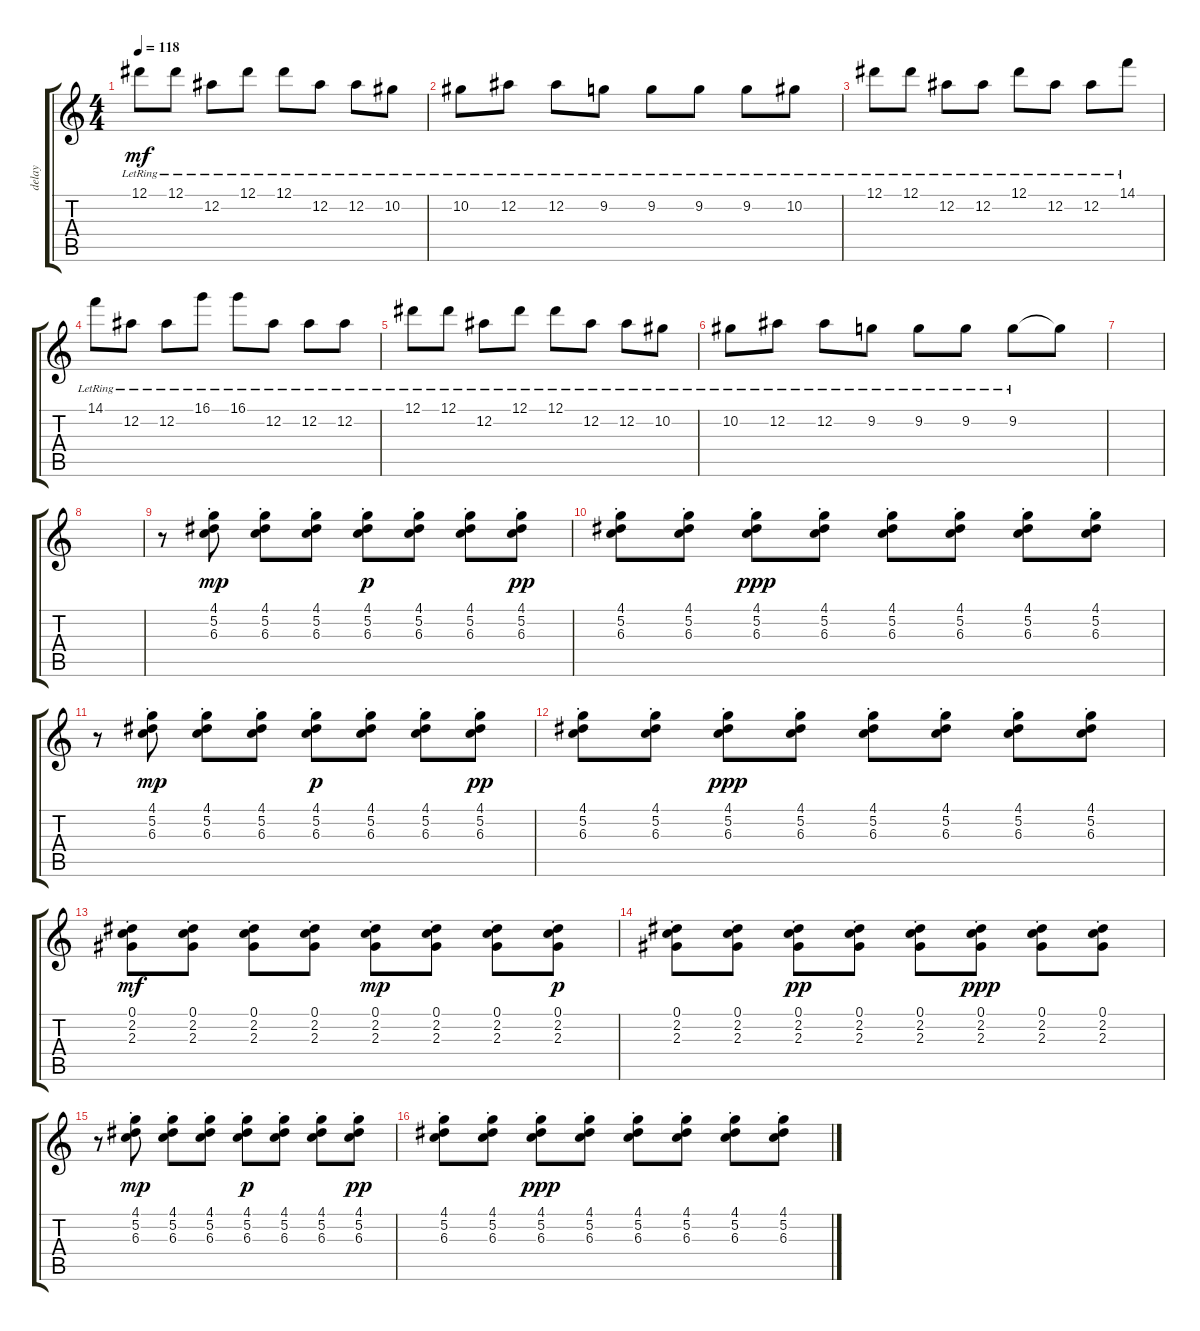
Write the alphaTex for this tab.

\track ("delay" "delay") {instrument electricguitarjazz}
\staff {score tabs}
\tuning (Eb4 Bb3 Gb3 Db3 Ab2 Eb2) {hide}
\ts (4 4)
\tempo 118
\clef g2
\ks c
12.1{lr}.8{dy mf} 12.1{lr}.8 12.2{lr}.8 12.1{lr}.8 12.1{lr}.8 12.2{lr}.8 12.2{lr}.8 10.2{lr}.8 |
10.2{lr}.8 12.2{lr}.8 12.2{lr}.8 9.2{lr}.8 9.2{lr}.8 9.2{lr}.8 9.2{lr}.8 10.2{lr}.8 |
12.1{lr}.8 12.1{lr}.8 12.2{lr}.8 12.2{lr}.8 12.1{lr}.8 12.2{lr}.8 12.2{lr}.8 14.1{lr}.8 |
14.1{lr}.8 12.2{lr}.8 12.2{lr}.8 16.1{lr}.8 16.1{lr}.8 12.2{lr}.8 12.2{lr}.8 12.2{lr}.8 |
12.1{lr}.8 12.1{lr}.8 12.2{lr}.8 12.1{lr}.8 12.1{lr}.8 12.2{lr}.8 12.2{lr}.8 10.2{lr}.8 |
10.2{lr}.8 12.2{lr}.8 12.2{lr}.8 9.2{lr}.8 9.2{lr}.8 9.2{lr}.8 9.2{lr}.8 9.2{t}.8 |
|
|
r.8 (4.1{st} 5.2{st} 6.3{st}).8{dy mp} (4.1{st} 5.2{st} 6.3{st}).8 (4.1{st} 5.2{st} 6.3{st}).8 (4.1{st} 5.2{st} 6.3{st}).8{dy p} (4.1{st} 5.2{st} 6.3{st}).8 (4.1{st} 5.2{st} 6.3{st}).8 (4.1{st} 5.2{st} 6.3{st}).8{dy pp} |
(4.1{st} 5.2{st} 6.3{st}).8 (4.1{st} 5.2{st} 6.3{st}).8 (4.1{st} 5.2{st} 6.3{st}).8{dy ppp} (4.1{st} 5.2{st} 6.3{st}).8 (4.1{st} 5.2{st} 6.3{st}).8 (4.1{st} 5.2{st} 6.3{st}).8 (4.1{st} 5.2{st} 6.3{st}).8 (4.1{st} 5.2{st} 6.3{st}).8 |
r.8 (4.1{st} 5.2{st} 6.3{st}).8{dy mp} (4.1{st} 5.2{st} 6.3{st}).8 (4.1{st} 5.2{st} 6.3{st}).8 (4.1{st} 5.2{st} 6.3{st}).8{dy p} (4.1{st} 5.2{st} 6.3{st}).8 (4.1{st} 5.2{st} 6.3{st}).8 (4.1{st} 5.2{st} 6.3{st}).8{dy pp} |
(4.1{st} 5.2{st} 6.3{st}).8 (4.1{st} 5.2{st} 6.3{st}).8 (4.1{st} 5.2{st} 6.3{st}).8{dy ppp} (4.1{st} 5.2{st} 6.3{st}).8 (4.1{st} 5.2{st} 6.3{st}).8 (4.1{st} 5.2{st} 6.3{st}).8 (4.1{st} 5.2{st} 6.3{st}).8 (4.1{st} 5.2{st} 6.3{st}).8 |
(0.1{st} 2.2{st} 2.3{st}).8{dy mf} (0.1{st} 2.2{st} 2.3{st}).8 (0.1{st} 2.2{st} 2.3{st}).8 (0.1{st} 2.2{st} 2.3{st}).8 (0.1{st} 2.2{st} 2.3{st}).8{dy mp} (0.1{st} 2.2{st} 2.3{st}).8 (0.1{st} 2.2{st} 2.3{st}).8 (0.1{st} 2.2{st} 2.3{st}).8{dy p} |
(0.1{st} 2.2{st} 2.3{st}).8 (0.1{st} 2.2{st} 2.3{st}).8 (0.1{st} 2.2{st} 2.3{st}).8{dy pp} (0.1{st} 2.2{st} 2.3{st}).8 (0.1{st} 2.2{st} 2.3{st}).8 (0.1{st} 2.2{st} 2.3{st}).8{dy ppp} (0.1{st} 2.2{st} 2.3{st}).8 (0.1{st} 2.2{st} 2.3{st}).8 |
r.8 (4.1{st} 5.2{st} 6.3{st}).8{dy mp} (4.1{st} 5.2{st} 6.3{st}).8 (4.1{st} 5.2{st} 6.3{st}).8 (4.1{st} 5.2{st} 6.3{st}).8{dy p} (4.1{st} 5.2{st} 6.3{st}).8 (4.1{st} 5.2{st} 6.3{st}).8 (4.1{st} 5.2{st} 6.3{st}).8{dy pp} |
(4.1{st} 5.2{st} 6.3{st}).8 (4.1{st} 5.2{st} 6.3{st}).8 (4.1{st} 5.2{st} 6.3{st}).8{dy ppp} (4.1{st} 5.2{st} 6.3{st}).8 (4.1{st} 5.2{st} 6.3{st}).8 (4.1{st} 5.2{st} 6.3{st}).8 (4.1{st} 5.2{st} 6.3{st}).8 (4.1{st} 5.2{st} 6.3{st}).8
